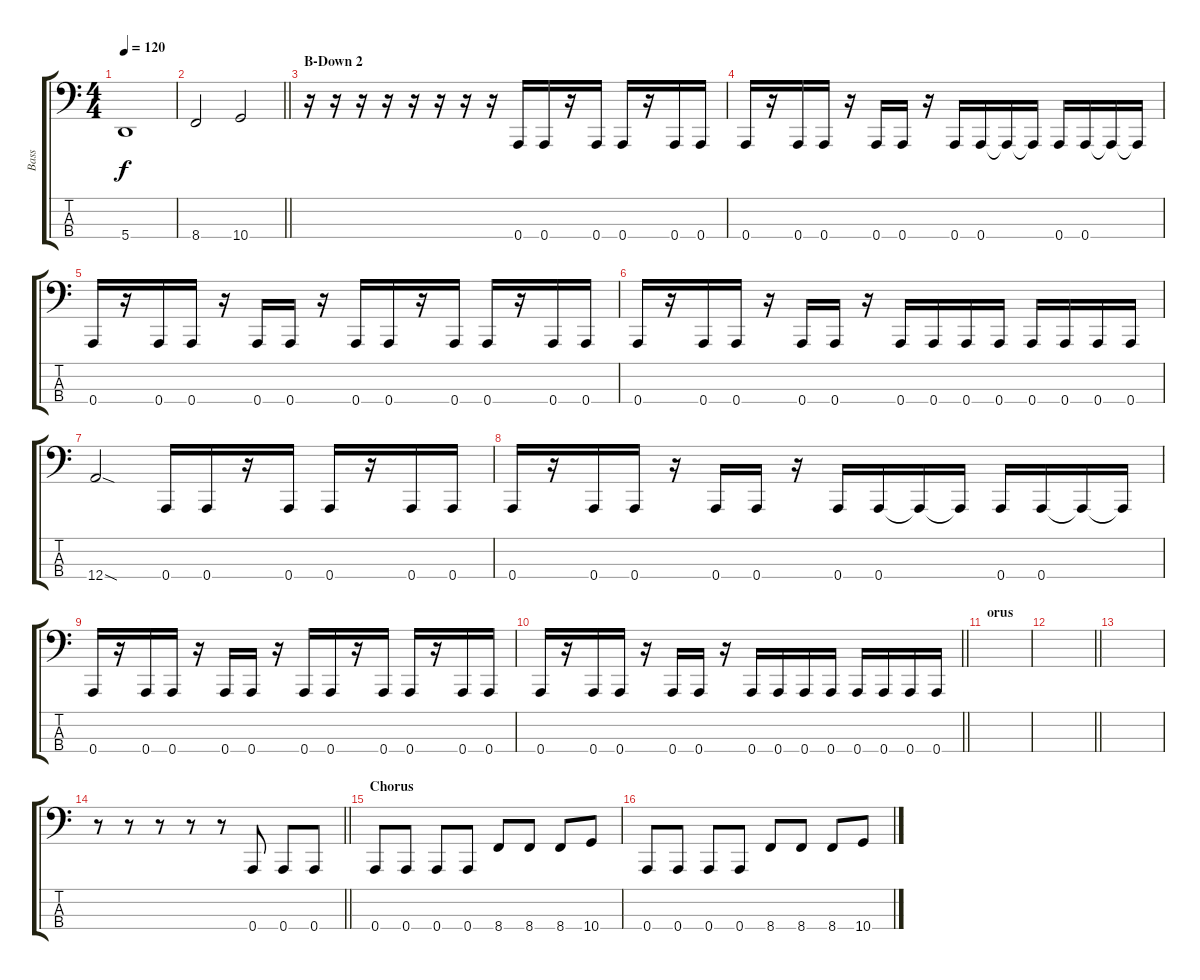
\track ("Bass" "Bass") {instrument electricbassfinger}
\staff {score tabs}
\tuning (D2 A1 E1 A0) {hide}
\ts (4 4)
\tempo 120
\clef f4
\ks c
5.4.1{dy f} |
\barLineRight lightlight
8.4.2 10.4.2 |
\section ("" "B-Down 2")
r.16 r.16 r.16 r.16 r.16 r.16 r.16 r.16 0.4.16 0.4.16 r.16 0.4.16 0.4.16 r.16 0.4.16 0.4.16 |
0.4.16 r.16 0.4.16 0.4.16 r.16 0.4.16 0.4.16 r.16 0.4.16 0.4.16 0.4{t}.16 0.4{t}.16 0.4.16 0.4.16 0.4{t}.16 0.4{t}.16 |
0.4.16 r.16 0.4.16 0.4.16 r.16 0.4.16 0.4.16 r.16 0.4.16 0.4.16 r.16 0.4.16 0.4.16 r.16 0.4.16 0.4.16 |
0.4.16 r.16 0.4.16 0.4.16 r.16 0.4.16 0.4.16 r.16 0.4.16 0.4.16 0.4.16 0.4.16 0.4.16 0.4.16 0.4.16 0.4.16 |
12.4{sod}.2 0.4.16 0.4.16 r.16 0.4.16 0.4.16 r.16 0.4.16 0.4.16 |
0.4.16 r.16 0.4.16 0.4.16 r.16 0.4.16 0.4.16 r.16 0.4.16 0.4.16 0.4{t}.16 0.4{t}.16 0.4.16 0.4.16 0.4{t}.16 0.4{t}.16 |
0.4.16 r.16 0.4.16 0.4.16 r.16 0.4.16 0.4.16 r.16 0.4.16 0.4.16 r.16 0.4.16 0.4.16 r.16 0.4.16 0.4.16 |
\barLineRight lightlight
0.4.16 r.16 0.4.16 0.4.16 r.16 0.4.16 0.4.16 r.16 0.4.16 0.4.16 0.4.16 0.4.16 0.4.16 0.4.16 0.4.16 0.4.16 |
\section ("" "orus")
|
\barLineRight lightlight
|
|
\barLineRight lightlight
r.8 r.8 r.8 r.8 r.8 0.4.8 0.4.8 0.4.8 |
\section ("" "Chorus")
0.4.8 0.4.8 0.4.8 0.4.8 8.4.8 8.4.8 8.4.8 10.4.8 |
0.4.8 0.4.8 0.4.8 0.4.8 8.4.8 8.4.8 8.4.8 10.4.8
